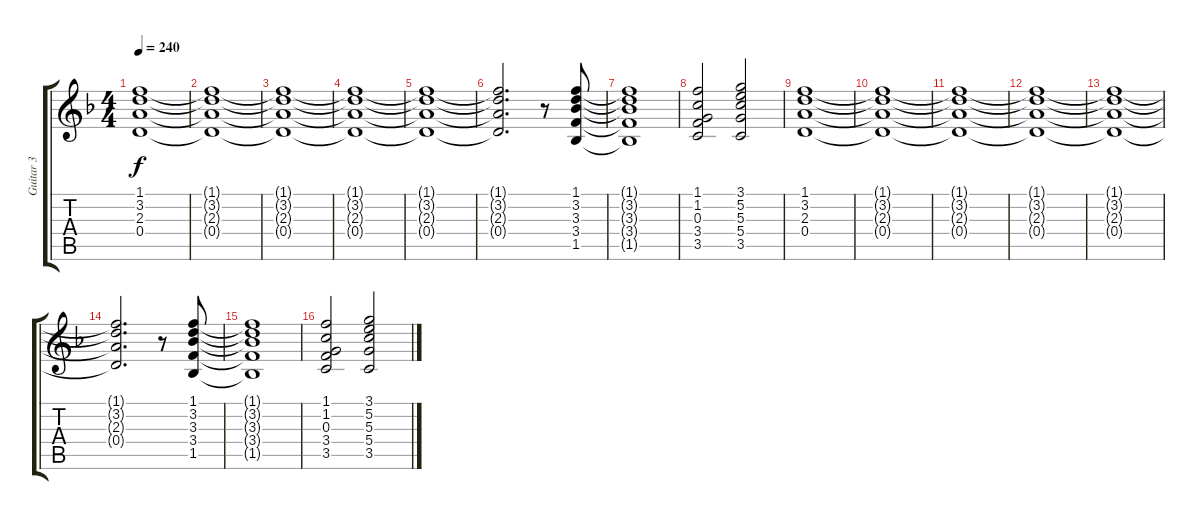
\track ("Guitar 3" "Guitar 3") {instrument overdrivenguitar}
\staff {score tabs}
\tuning (E4 B3 G3 D3 A2 E2) {hide}
\ts (4 4)
\tempo 240
\clef g2
\ks f
(1.1 3.2 2.3 0.4).1{dy f} |
(1.1{t} 3.2{t} 2.3{t} 0.4{t}).1 |
(1.1{t} 3.2{t} 2.3{t} 0.4{t}).1 |
(1.1{t} 3.2{t} 2.3{t} 0.4{t}).1 |
(1.1{t} 3.2{t} 2.3{t} 0.4{t}).1 |
(1.1{t} 3.2{t} 2.3{t} 0.4{t}).2{d} r.8 (1.1 3.2 3.3 3.4 1.5).8 |
(1.1{t} 3.2{t} 3.3{t} 3.4{t} 1.5{t}).1 |
(1.1 1.2 0.3 3.4 3.5).2 (3.1 5.2 5.3 5.4 3.5).2 |
(1.1 3.2 2.3 0.4).1 |
(1.1{t} 3.2{t} 2.3{t} 0.4{t}).1 |
(1.1{t} 3.2{t} 2.3{t} 0.4{t}).1 |
(1.1{t} 3.2{t} 2.3{t} 0.4{t}).1 |
(1.1{t} 3.2{t} 2.3{t} 0.4{t}).1 |
(1.1{t} 3.2{t} 2.3{t} 0.4{t}).2{d} r.8 (1.1 3.2 3.3 3.4 1.5).8 |
(1.1{t} 3.2{t} 3.3{t} 3.4{t} 1.5{t}).1 |
(1.1 1.2 0.3 3.4 3.5).2 (3.1 5.2 5.3 5.4 3.5).2
